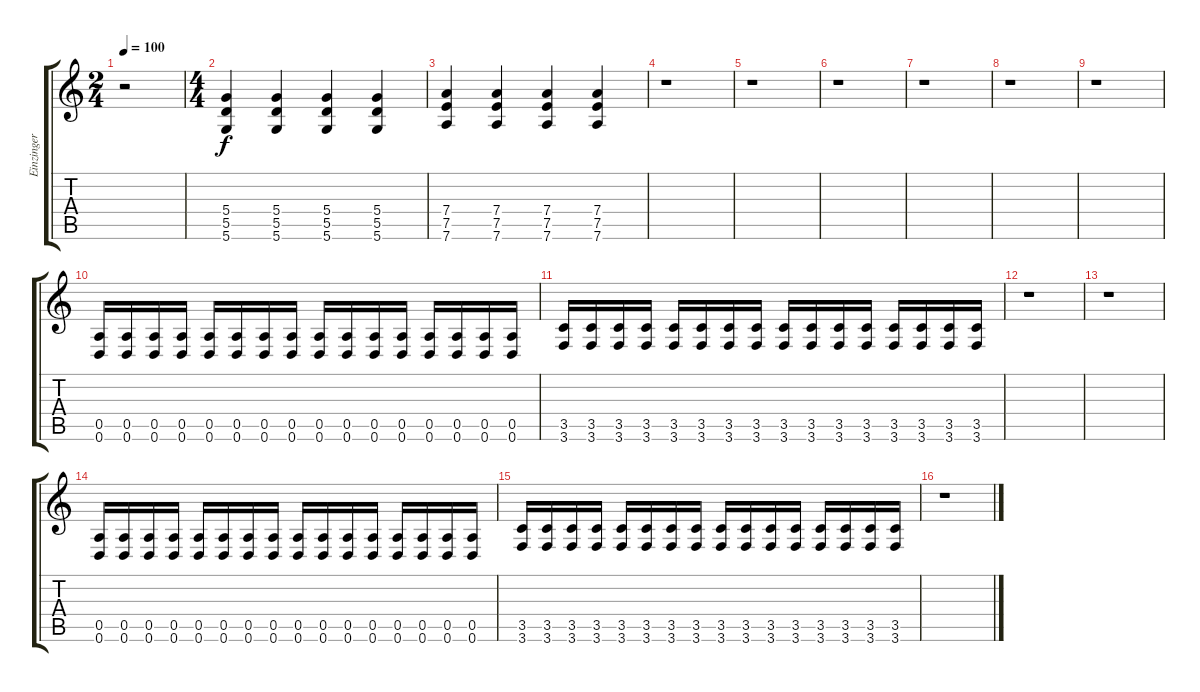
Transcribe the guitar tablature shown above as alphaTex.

\track ("Einzinger Double" "Einzinger ") {instrument overdrivenguitar}
\staff {score tabs}
\tuning (E4 B3 G3 D3 A2 D2) {hide}
\ts (2 4)
\tempo 100
\clef g2
\ks c
r.2{dy f} |
\ts (4 4)
(5.4 5.5 5.6).4 (5.4 5.5 5.6).4 (5.4 5.5 5.6).4 (5.4 5.5 5.6).4 |
(7.4 7.5 7.6).4 (7.4 7.5 7.6).4 (7.4 7.5 7.6).4 (7.4 7.5 7.6).4 |
r.1 |
r.1 |
r.1 |
r.1 |
r.1 |
r.1 |
(0.5 0.6).16 (0.5 0.6).16 (0.5 0.6).16 (0.5 0.6).16 (0.5 0.6).16 (0.5 0.6).16 (0.5 0.6).16 (0.5 0.6).16 (0.5 0.6).16 (0.5 0.6).16 (0.5 0.6).16 (0.5 0.6).16 (0.5 0.6).16 (0.5 0.6).16 (0.5 0.6).16 (0.5 0.6).16 |
(3.5 3.6).16 (3.5 3.6).16 (3.5 3.6).16 (3.5 3.6).16 (3.5 3.6).16 (3.5 3.6).16 (3.5 3.6).16 (3.5 3.6).16 (3.5 3.6).16 (3.5 3.6).16 (3.5 3.6).16 (3.5 3.6).16 (3.5 3.6).16 (3.5 3.6).16 (3.5 3.6).16 (3.5 3.6).16 |
r.1 |
r.1 |
(0.5 0.6).16 (0.5 0.6).16 (0.5 0.6).16 (0.5 0.6).16 (0.5 0.6).16 (0.5 0.6).16 (0.5 0.6).16 (0.5 0.6).16 (0.5 0.6).16 (0.5 0.6).16 (0.5 0.6).16 (0.5 0.6).16 (0.5 0.6).16 (0.5 0.6).16 (0.5 0.6).16 (0.5 0.6).16 |
(3.5 3.6).16 (3.5 3.6).16 (3.5 3.6).16 (3.5 3.6).16 (3.5 3.6).16 (3.5 3.6).16 (3.5 3.6).16 (3.5 3.6).16 (3.5 3.6).16 (3.5 3.6).16 (3.5 3.6).16 (3.5 3.6).16 (3.5 3.6).16 (3.5 3.6).16 (3.5 3.6).16 (3.5 3.6).16 |
r.1
